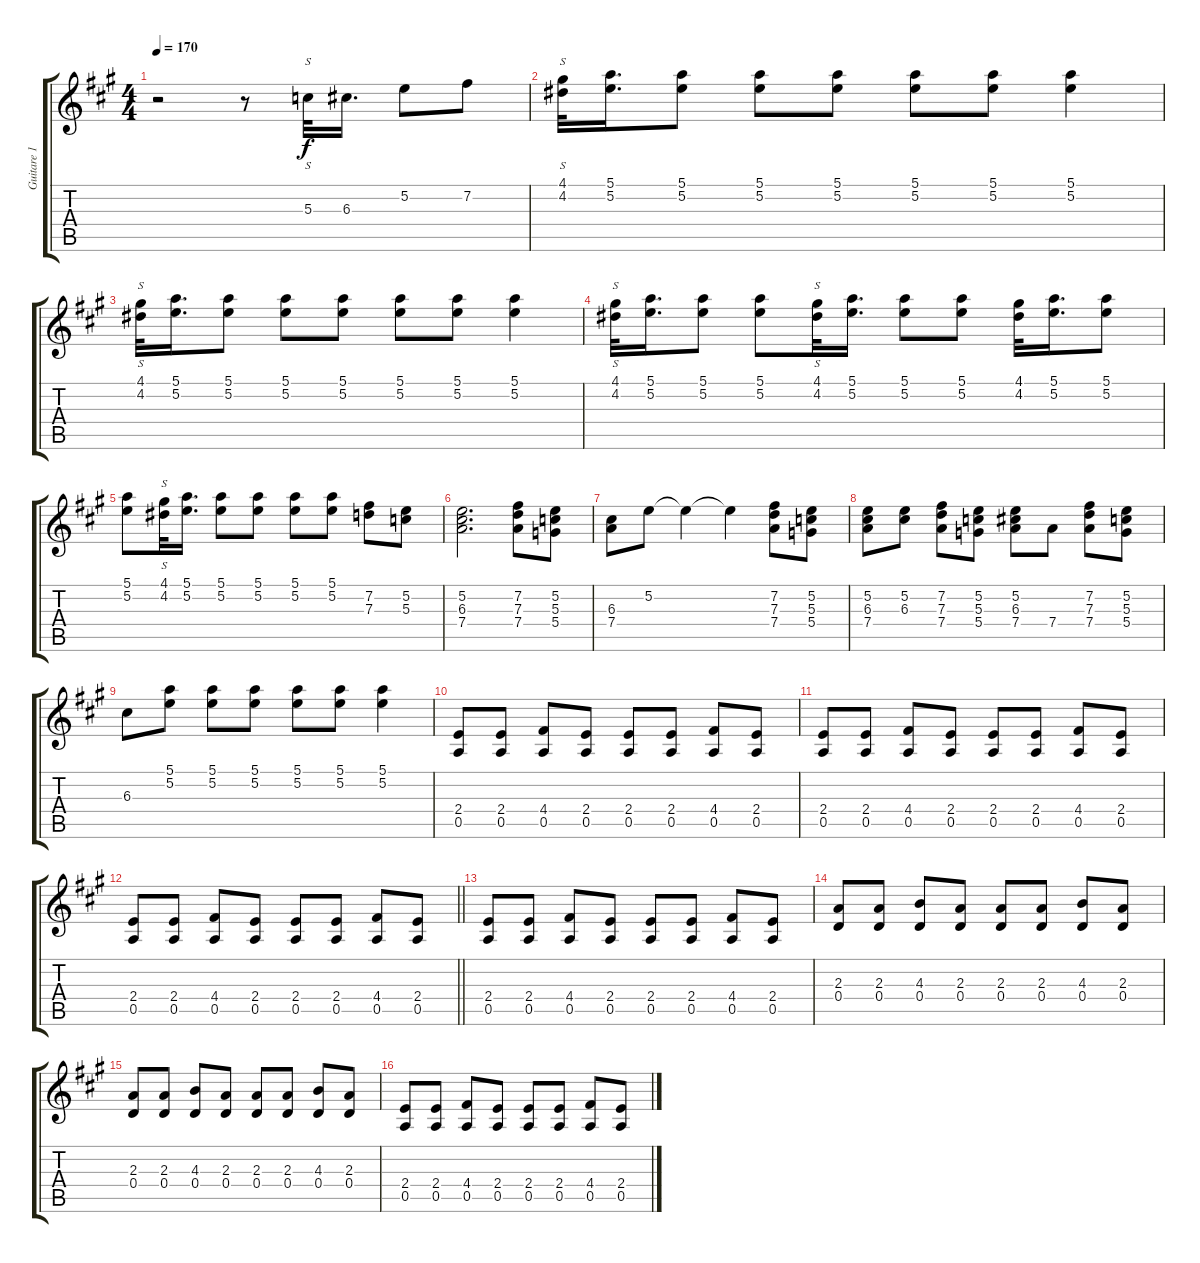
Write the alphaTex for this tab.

\track ("Guitare 1" "Guitare 1") {instrument distortionguitar}
\staff {score tabs}
\tuning (E4 B3 G3 D3 A2 E2) {hide}
\ts (4 4)
\tempo 170
\clef g2
\ks a
r.2{dy f instrument distortionguitar} r.8 5.3.32{s} 6.3.16{d} 5.2.8 7.2.8 |
(4.1 4.2).32{s} (5.1 5.2).16{d} (5.1 5.2).8 (5.1 5.2).8 (5.1 5.2).8 (5.1 5.2).8 (5.1 5.2).8 (5.1 5.2).4 |
(4.1 4.2).32{s} (5.1 5.2).16{d} (5.1 5.2).8 (5.1 5.2).8 (5.1 5.2).8 (5.1 5.2).8 (5.1 5.2).8 (5.1 5.2).4 |
(4.1 4.2).32{s} (5.1 5.2).16{d} (5.1 5.2).8 (5.1 5.2).8 (4.1 4.2).32{s} (5.1 5.2).16{d} (5.1 5.2).8 (5.1 5.2).8 (4.1 4.2).32 (5.1 5.2).16{d} (5.1 5.2).8 |
(5.1 5.2).8 (4.1 4.2).32{s} (5.1 5.2).16{d} (5.1 5.2).8 (5.1 5.2).8 (5.1 5.2).8 (5.1 5.2).8 (7.2 7.3).8 (5.2 5.3).8 |
(5.2 6.3 7.4).2{d} (7.2 7.3 7.4).8 (5.2 5.3 5.4).8 |
(6.3 7.4).8 5.2.8 5.2{t}.4 5.2{t}.4 (7.2 7.3 7.4).8 (5.2 5.3 5.4).8 |
(5.2 6.3 7.4).8 (5.2 6.3).8 (7.2 7.3 7.4).8 (5.2 5.3 5.4).8 (5.2 6.3 7.4).8 7.4.8 (7.2 7.3 7.4).8 (5.2 5.3 5.4).8 |
6.3.8 (5.1 5.2).8 (5.1 5.2).8 (5.1 5.2).8 (5.1 5.2).8 (5.1 5.2).8 (5.1 5.2).4 |
(2.4 0.5).8 (2.4 0.5).8 (4.4 0.5).8 (2.4 0.5).8 (2.4 0.5).8 (2.4 0.5).8 (4.4 0.5).8 (2.4 0.5).8 |
(2.4 0.5).8 (2.4 0.5).8 (4.4 0.5).8 (2.4 0.5).8 (2.4 0.5).8 (2.4 0.5).8 (4.4 0.5).8 (2.4 0.5).8 |
\barLineRight lightlight
(2.4 0.5).8 (2.4 0.5).8 (4.4 0.5).8 (2.4 0.5).8 (2.4 0.5).8 (2.4 0.5).8 (4.4 0.5).8 (2.4 0.5).8 |
(2.4 0.5).8 (2.4 0.5).8 (4.4 0.5).8 (2.4 0.5).8 (2.4 0.5).8 (2.4 0.5).8 (4.4 0.5).8 (2.4 0.5).8 |
(2.3 0.4).8 (2.3 0.4).8 (4.3 0.4).8 (2.3 0.4).8 (2.3 0.4).8 (2.3 0.4).8 (4.3 0.4).8 (2.3 0.4).8 |
(2.3 0.4).8 (2.3 0.4).8 (4.3 0.4).8 (2.3 0.4).8 (2.3 0.4).8 (2.3 0.4).8 (4.3 0.4).8 (2.3 0.4).8 |
(2.4 0.5).8 (2.4 0.5).8 (4.4 0.5).8 (2.4 0.5).8 (2.4 0.5).8 (2.4 0.5).8 (4.4 0.5).8 (2.4 0.5).8
